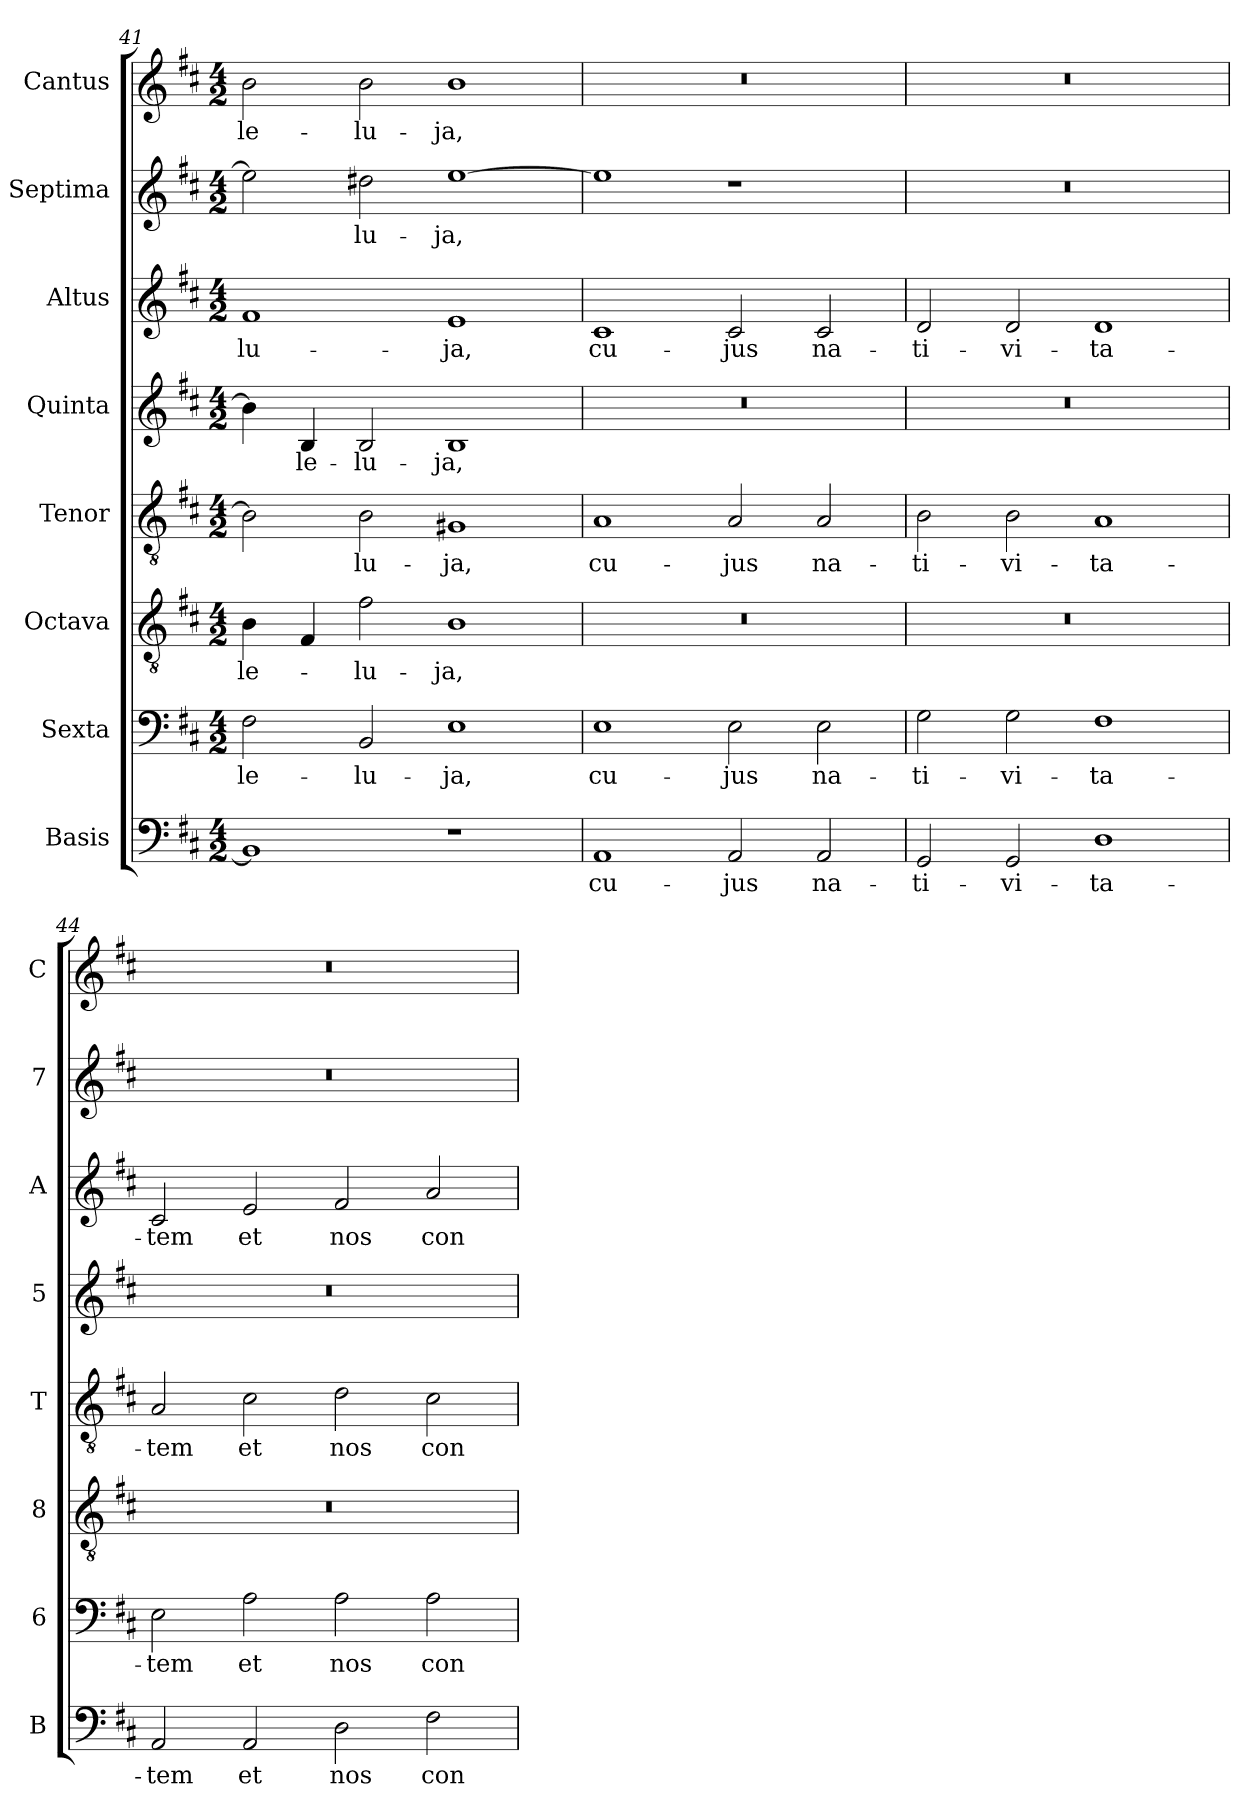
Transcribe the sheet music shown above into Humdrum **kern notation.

**kern	**text	**kern	**text	**kern	**text	**kern	**text	**kern	**text	**kern	**text	**kern	**text	**kern	**text
*part8	*part8	*part7	*part7	*part6	*part6	*part5	*part5	*part4	*part4	*part3	*part3	*part2	*part2	*part1	*part1
*staff8	*staff8	*staff7	*staff7	*staff6	*staff6	*staff5	*staff5	*staff4	*staff4	*staff3	*staff3	*staff2	*staff2	*staff1	*staff1
*I"Basis	*	*I"Sexta	*	*I"Octava	*	*I"Tenor	*	*I"Quinta	*	*I"Altus	*	*I"Septima	*	*I"Cantus	*
*I'B	*	*I'6	*	*I'8	*	*I'T	*	*I'5	*	*I'A	*	*I'7	*	*I'C	*
*clefF4	*	*clefF4	*	*clefGv2	*	*clefGv2	*	*clefG2	*	*clefG2	*	*clefG2	*	*clefG2	*
*k[f#c#]	*	*k[f#c#]	*	*k[f#c#]	*	*k[f#c#]	*	*k[f#c#]	*	*k[f#c#]	*	*k[f#c#]	*	*k[f#c#]	*
*D:	*	*D:	*	*D:	*	*D:	*	*D:	*	*D:	*	*D:	*	*D:	*
*M4/2	*	*M4/2	*	*M4/2	*	*M4/2	*	*M4/2	*	*M4/2	*	*M4/2	*	*M4/2	*
=41	=41	=41	=41	=41	=41	=41	=41	=41	=41	=41	=41	=41	=41	=41	=41
!	!	!	!LO:LY:b	!	!LO:LY:b	!	!	!	!	!	!LO:LY:b	!	!	!	!LO:LY:b
1BB]	.	2F#\	-le-	4B\	-le-	2B\]	.	4b\]	.	1f#	-lu-	2ee\]	.	2b\	-le-
!	!	!	!	!	!	!	!	!	!LO:LY:b	!	!	!	!	!	!
.	.	.	.	4F#/	.	.	.	4B/	-le-	.	.	.	.	.	.
!	!	!	!LO:LY:b	!	!LO:LY:b	!	!LO:LY:b	!	!LO:LY:b	!	!	!	!LO:LY:b	!	!LO:LY:b
.	.	2BB/	-lu-	2f#\	-lu-	2B\	-lu-	2B/	-lu-	.	.	2dd#X\	-lu-	2b\	-lu-
!	!	!	!LO:LY:b	!	!LO:LY:b	!	!LO:LY:b	!	!LO:LY:b	!	!LO:LY:b	!	!LO:LY:b	!	!LO:LY:b
1r	.	1E	-ja,	1B	-ja,	1G#X	-ja,	1B	-ja,	1e	-ja,	[1ee	-ja,	1b	-ja,
=42	=42	=42	=42	=42	=42	=42	=42	=42	=42	=42	=42	=42	=42	=42	=42
!	!LO:LY:b	!	!LO:LY:b	!	!	!	!LO:LY:b	!	!	!	!LO:LY:b	!	!	!	!
1AA	cu-	1E	cu-	0r	.	1A	cu-	0r	.	1c#	cu-	1ee]	.	0r	.
!	!LO:LY:b	!	!LO:LY:b	!	!	!	!LO:LY:b	!	!	!	!LO:LY:b	!	!	!	!
2AA/	-jus	2E\	-jus	.	.	2A/	-jus	.	.	2c#/	-jus	1r	.	.	.
!	!LO:LY:b	!	!LO:LY:b	!	!	!	!LO:LY:b	!	!	!	!LO:LY:b	!	!	!	!
2AA/	na-	2E\	na-	.	.	2A/	na-	.	.	2c#/	na-	.	.	.	.
=43	=43	=43	=43	=43	=43	=43	=43	=43	=43	=43	=43	=43	=43	=43	=43
!	!LO:LY:b	!	!LO:LY:b	!	!	!	!LO:LY:b	!	!	!	!LO:LY:b	!	!	!	!
2GG/	-ti-	2G\	-ti-	0r	.	2B\	-ti-	0r	.	2d/	-ti-	0r	.	0r	.
!	!LO:LY:b	!	!LO:LY:b	!	!	!	!LO:LY:b	!	!	!	!LO:LY:b	!	!	!	!
2GG/	-vi-	2G\	-vi-	.	.	2B\	-vi-	.	.	2d/	-vi-	.	.	.	.
!	!LO:LY:b	!	!LO:LY:b	!	!	!	!LO:LY:b	!	!	!	!LO:LY:b	!	!	!	!
1D	-ta-	1F#	-ta-	.	.	1A	-ta-	.	.	1d	-ta-	.	.	.	.
!!LO:LB:g=z
=44	=44	=44	=44	=44	=44	=44	=44	=44	=44	=44	=44	=44	=44	=44	=44
!	!LO:LY:b	!	!LO:LY:b	!	!	!	!LO:LY:b	!	!	!	!LO:LY:b	!	!	!	!
2AA/	-tem	2E\	-tem	0r	.	2A/	-tem	0r	.	2c#/	-tem	0r	.	0r	.
!	!LO:LY:b	!	!LO:LY:b	!	!	!	!LO:LY:b	!	!	!	!LO:LY:b	!	!	!	!
2AA/	et	2A\	et	.	.	2c#\	et	.	.	2e/	et	.	.	.	.
!	!LO:LY:b	!	!LO:LY:b	!	!	!	!LO:LY:b	!	!	!	!LO:LY:b	!	!	!	!
2D\	nos	2A\	nos	.	.	2d\	nos	.	.	2f#/	nos	.	.	.	.
!	!LO:LY:b	!	!LO:LY:b	!	!	!	!LO:LY:b	!	!	!	!LO:LY:b	!	!	!	!
2F#\	con-	2A\	con-	.	.	2c#\	con-	.	.	2a/	con-	.	.	.	.
=	=	=	=	=	=	=	=	=	=	=	=	=	=	=	=
*-	*-	*-	*-	*-	*-	*-	*-	*-	*-	*-	*-	*-	*-	*-	*-
